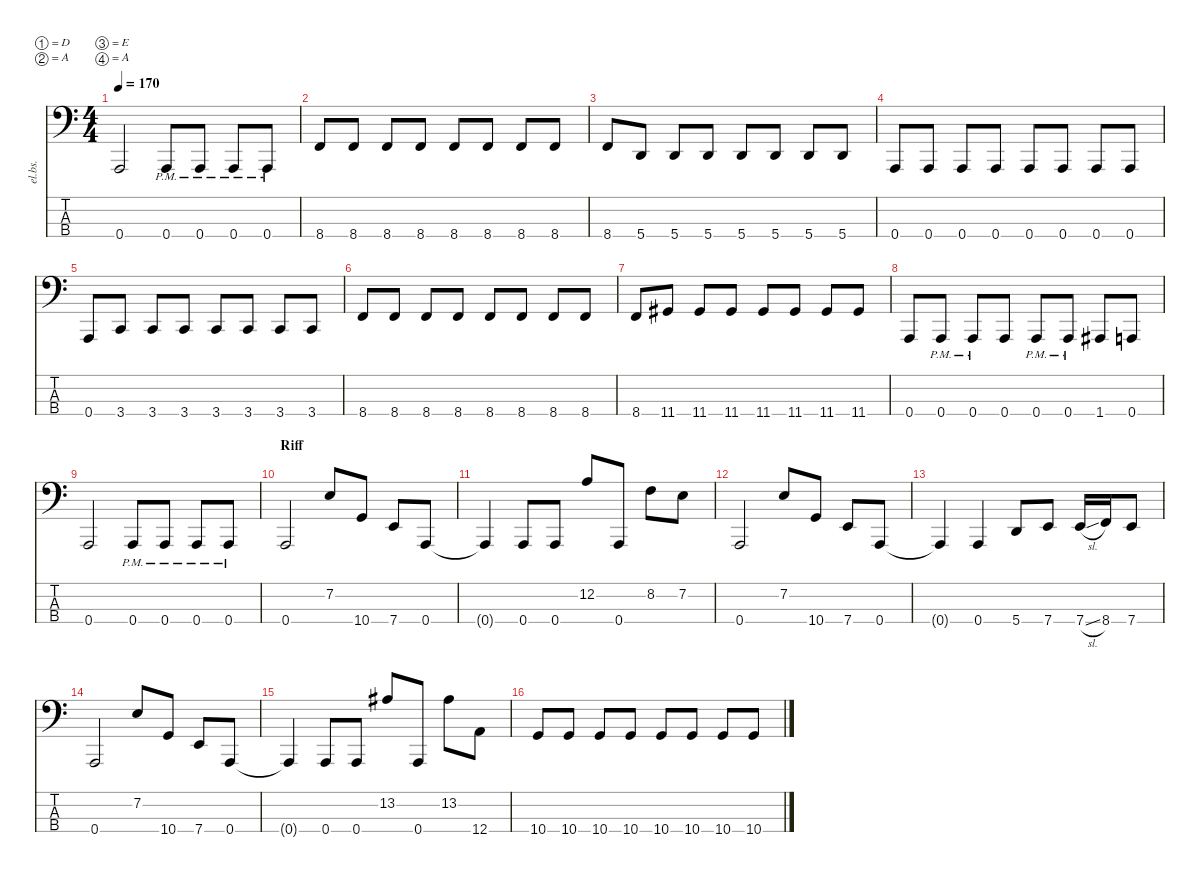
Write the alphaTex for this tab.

\defaultSystemsLayout 4
\hideDynamics
\bracketExtendMode nobrackets
\track ("Electric Bass - Michal" "el.bs.") {instrument electricbassfinger}
\staff {score tabs}
\tuning (D2 A1 E1 A0)
\ts (4 4)
\tempo 170
\clef f4
\ks c
0.4.2{dy mf beam Up} 0.4{pm}.8{beam Up} 0.4{pm}.8{beam Up} 0.4{pm}.8{beam Up} 0.4{pm}.8{beam Up} |
8.4.8{beam Up} 8.4.8{beam Up} 8.4.8{beam Up} 8.4.8{beam Up} 8.4.8{beam Up} 8.4.8{beam Up} 8.4.8{beam Up} 8.4.8{beam Up} |
8.4.8{beam Up} 5.4.8{beam Up} 5.4.8{beam Up} 5.4.8{beam Up} 5.4.8{beam Up} 5.4.8{beam Up} 5.4.8{beam Up} 5.4.8{beam Up} |
0.4.8{beam Up} 0.4.8{beam Up} 0.4.8{beam Up} 0.4.8{beam Up} 0.4.8{beam Up} 0.4.8{beam Up} 0.4.8{beam Up} 0.4.8{beam Up} |
0.4.8{beam Up} 3.4.8{beam Up} 3.4.8{beam Up} 3.4.8{beam Up} 3.4.8{beam Up} 3.4.8{beam Up} 3.4.8{beam Up} 3.4.8{beam Up} |
8.4.8{beam Up} 8.4.8{beam Up} 8.4.8{beam Up} 8.4.8{beam Up} 8.4.8{beam Up} 8.4.8{beam Up} 8.4.8{beam Up} 8.4.8{beam Up} |
8.4.8{beam Up} 11.4{acc #}.8{beam Up} 11.4{acc #}.8{beam Up} 11.4{acc #}.8{beam Up} 11.4{acc #}.8{beam Up} 11.4{acc #}.8{beam Up} 11.4{acc #}.8{beam Up} 11.4{acc #}.8{beam Up} |
0.4.8{beam Up} 0.4{pm}.8{beam Up} 0.4{pm}.8{beam Up} 0.4.8{beam Up} 0.4{pm}.8{beam Up} 0.4{pm}.8{beam Up} 1.4{acc #}.8{beam Up} 0.4.8{beam Up} |
0.4.2{beam Up} 0.4{pm}.8{beam Up} 0.4{pm}.8{beam Up} 0.4{pm}.8{beam Up} 0.4{pm}.8{beam Up} |
\section ("" "Riff")
0.4.2{beam Up} 7.2.8{beam Up} 10.4.8{beam Up} 7.4.8{beam Up} 0.4.8{beam Up} |
0.4{t}.4{beam Up} 0.4.8{beam Up} 0.4.8{beam Up} 12.2.8{beam Up} 0.4.8{beam Up} 8.2.8{beam Down} 7.2.8{beam Down} |
0.4.2{beam Up} 7.2.8{beam Up} 10.4.8{beam Up} 7.4.8{beam Up} 0.4.8{beam Up} |
0.4{t}.4{beam Up} 0.4.4{beam Up} 5.4.8{beam Up} 7.4.8{beam Up} 7.4{sl}.16{beam Up} 8.4.16{beam Up} 7.4.8{beam Up} |
0.4.2{beam Up} 7.2.8{beam Up} 10.4.8{beam Up} 7.4.8{beam Up} 0.4.8{beam Up} |
0.4{t}.4{beam Up} 0.4.8{beam Up} 0.4.8{beam Up} 13.2{acc #}.8{beam Up} 0.4.8{beam Up} 13.2{acc #}.8{beam Down} 12.4.8{beam Down} |
10.4.8{beam Up} 10.4.8{beam Up} 10.4.8{beam Up} 10.4.8{beam Up} 10.4.8{beam Up} 10.4.8{beam Up} 10.4.8{beam Up} 10.4.8{beam Up}
